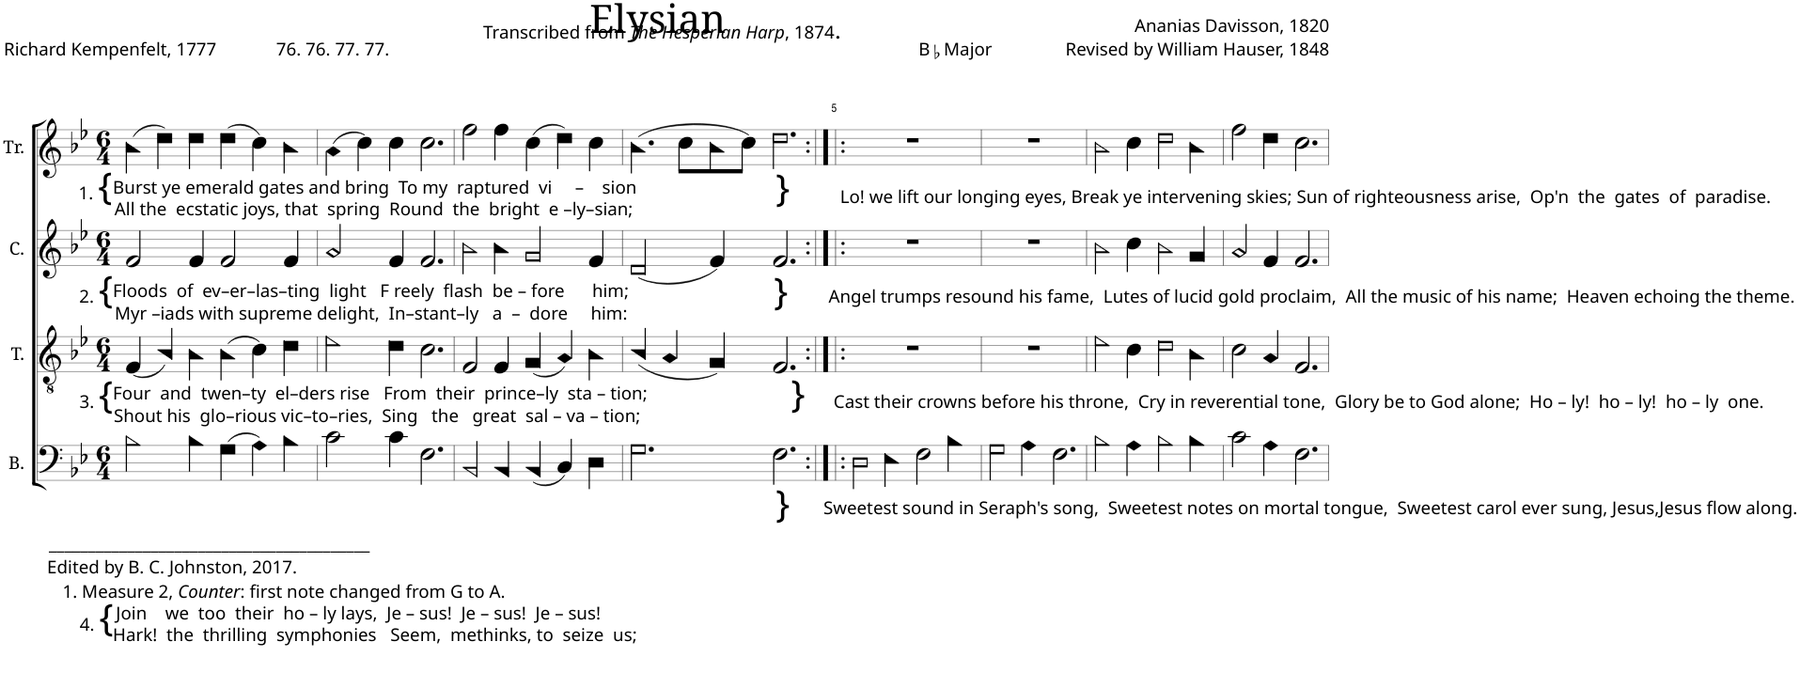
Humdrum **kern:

**kern	**kern	**kern	**kern
*part4	*part3	*part2	*part1
*staff4	*staff3	*staff2	*staff1
*I"B.	*I"T.	*I"C.	*I"Tr.
*I'B.	*I'T.	*I'C.	*I'Tr.
*clefF4	*clefGv2	*clefG2	*clefG2
*k[b-e-]	*k[b-e-]	*k[b-e-]	*k[b-e-]
*M6/4	*M6/4	*M6/4	*M6/4
=1	=1	=1	=1
!	!	!	!LO:TX:b:t=Burst ye emerald gates and bring  To my  raptured  vi     –    sion
!	!	!	!LO:TX:b:t=1.
!	!	!	!LO:TX:b:t={
!	!	!	!LO:TX:b:t=All the  ecstatic joys, that  spring  Round  the  bright  e –ly–sian;
!	!	!LO:TX:b:t=Floods  of  ev–er–las–ting  light   F reely  flash  be – fore      him;	!
!	!	!LO:TX:b:t=Myr –iads with supreme delight,  In–stant–ly   a  –  dore     him&colon;	!
!	!	!LO:TX:b:t=2.	!
!	!	!LO:TX:b:t={	!
!	!LO:TX:b:t=Four  and  twen–ty  el–ders rise   From  their  prince–ly  sta – tion;	!	!
!	!LO:TX:b:t=Shout his  glo–rious vic–to–ries,  Sing   the   great  sal – va – tion;	!	!
!	!LO:TX:b:t=3.	!	!
!	!LO:TX:b:t={	!	!
!LO:TX:b:t=_________________________________________	!	!	!
!LO:TX:b:t=Edited by B. C. Johnston, 2017.	!	!	!
!LO:TX:b:t=1. Measure 2,	!	!	!
!LO:TX:b:i:t=Counter	!	!	!
!LO:TX:b:t=&colon; first note changed from G to A.	!	!	!
!LO:TX:b:t=Join    we  too  their  ho – ly lays,  Je – sus!  Je – sus!  Je – sus!	!	!	!
!LO:TX:b:t=Hark!  the  thrilling  symphonies   Seem,  methinks, to  seize  us;	!	!	!
!LO:TX:b:t=4.	!	!	!
!LO:TX:b:t={	!	!	!
2B-!\	(4F!/	2f!/	(4b-!\
.	4B-!/)	.	4dd!\)
4B-!\	4B-!\	4f!/	4dd!\
(4G!\	(4B-!\	2f!/	(4dd!\
4A!\)	4c!\)	.	4cc!\)
4B-!\	4d!\	4f!/	4b-!\
=2	=2	=2	=2
2c!\	2e-!\	2a!/	(4a!\
.	.	.	4cc!\)
4c!\	4d!\	4f!/	4cc!\
2.F!\	2.c!\	2.f!/	2.cc!\
=3	=3	=3	=3
2BB-!/	2F!/	2b-!\	2ff!\
4BB-!/	4F!/	4b-!\	4ff!\
(4BB-!/	(4G!/	2g!/	(4cc!\
4C!/)	4A!/)	.	4dd!\)
4D!\	4B-!\	4f!/	4cc!\
=4	=4	=4	=4
2.G!\	(4B-!/	(2d!/	(4.b-!\
.	4A!/	.	.
.	.	.	8cc!\L
.	4G!/)	4f!/)	8b-!\
.	.	.	8cc!\J)
!	!	!	!LO:TX:b:t=}
!	!	!LO:TX:b:t=}	!
!	!LO:TX:b:t=}	!	!
!LO:TX:b:t=}	!	!	!
2.F!\	2.F!/	2.f!/	2.dd!\
=5:|!|:	=5:|!|:	=5:|!|:	=5:|!|:
!	!	!	!LO:TX:b:t=Lo! we lift our longing eyes, Break ye intervening skies; Sun of righteousness arise,  Op'n  the  gates  of  paradise.
!	!	!LO:TX:b:t=Angel trumps resound his fame,  Lutes of lucid gold proclaim,  All the music of his name;  Heaven echoing the theme.	!
!	!LO:TX:b:t=Cast their crowns before his throne,  Cry in reverential tone,  Glory be to God alone;  Ho – ly!  ho – ly!  ho – ly  one.	!	!
!LO:TX:b:t=Sweetest sound in Seraph's song,  Sweetest notes on mortal tongue,  Sweetest carol ever sung, Jesus,Jesus flow along.	!	!	!
2D!\	1.r	1.r	1.r
4E-!\	.	.	.
2F!\	.	.	.
4B-!\	.	.	.
=6	=6	=6	=6
2G!\	1.r	1.r	1.r
4A!\	.	.	.
2.F!\	.	.	.
=7	=7	=7	=7
2B-!\	2e-!\	2b-!\	2b-!\
4A!\	4c!\	4cc!\	4cc!\
2B-!\	2d!\	2b-!\	2dd!\
4B-!\	4B-!\	4g!/	4b-!\
=8	=8	=8	=8
2c!\	2c!\	2a!/	2ff!\
4A!\	4A!/	4f!/	4dd!\
2.F!\	2.F!/	2.f!/	2.cc!\
=	=	=	=
*-	*-	*-	*-
